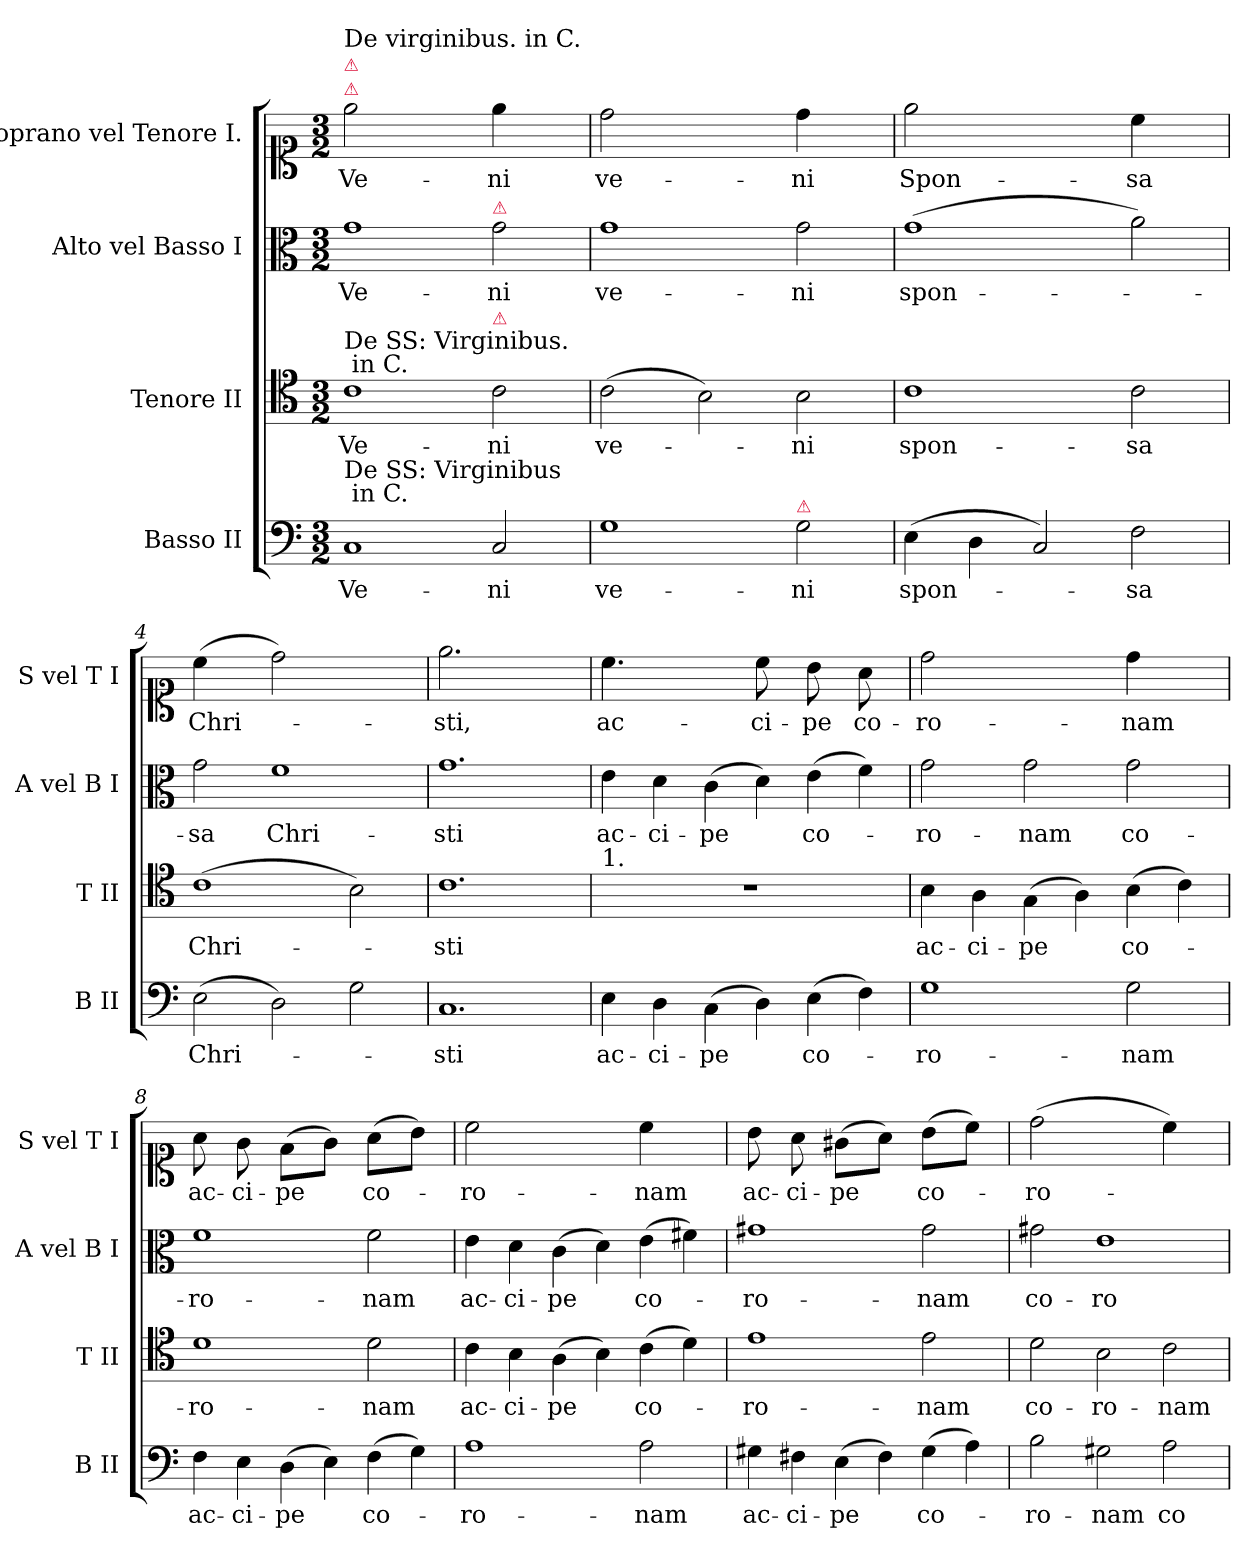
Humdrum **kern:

**kern	**text	**kern	**text	**kern	**text	**kern	**text
*part4	*part4	*part3	*part3	*part2	*part2	*part1	*part1
*staff4	*staff4	*staff3	*staff3	*staff2	*staff2	*staff1	*staff1
*I"Basso II	*	*I"Tenore II	*	*I"Alto vel Basso I	*	*I"Soprano vel Tenore I.	*
*I'B II	*	*I'T II	*	*I'A vel B I	*	*I'S vel T I	*
*clefF4	*	*clefC4	*	*clefC3	*	*clefC1	*
*k[]	*	*k[]	*	*k[]	*	*k[]	*
*M3/2	*	*M3/2	*	*M3/2	*	*M3/2	*
=1	=1	=1	=1	=1	=1	=1	=1
!	!	!	!	!	!	!LO:TX:a:color=crimson:t=⚠	!
!	!	!	!	!	!	!LO:TX:a:color=crimson:t=⚠	!
!	!	!	!	!	!	!LO:TX:a:t=De virginibus. in C.	!
!	!	!LO:TX:a:t=De SS&colon; Virginibus. \n in C.	!	!	!	!	!
!LO:TX:a:t=De SS&colon; Virginibus \n in C.	!	!	!	!	!	!	!
!	!	!	!	!	!	!LO:N:vis=2	!
1C	Ve-	1c	Ve-	1g	Ve-	1ee	Ve-
!	!	!	!	!LO:TX:a:color=crimson:t=⚠	!	!	!
!	!	!LO:TX:a:color=crimson:t=⚠	!	!	!	!	!
!	!	!	!	!	!	!LO:N:vis=4	!
2C/	-ni	2c\	-ni	2g\	-ni	2ee\	-ni
=2	=2	=2	=2	=2	=2	=2	=2
!	!	!	!	!	!	!LO:N:vis=2	!
1G	ve-	(2c\	ve-	1g	ve-	1dd	ve-
.	.	2B\)	.	.	.	.	.
!LO:TX:a:color=crimson:t=⚠	!	!	!	!	!	!	!
!	!	!	!	!	!	!LO:N:vis=4	!
2G\	-ni	2B\	-ni	2g\	-ni	2dd\	-ni
=3	=3	=3	=3	=3	=3	=3	=3
!	!	!	!	!	!	!LO:N:vis=2	!
(4E\	spon-	1c	spon-	(1g	spon-	1ee	Spon-
4D\	.	.	.	.	.	.	.
2C/)	.	.	.	.	.	.	.
!	!	!	!	!	!	!LO:N:vis=4	!
2F\	-sa	2c\	-sa	2a\)	.	2cc\	-sa
=4	=4	=4	=4	=4	=4	=4	=4
!	!	!	!	!	!	!LO:N:vis=4	!
(2E\	Chri-	(1c	Chri-	2g\	-sa	(2cc\	Chri-
!	!	!	!	!	!	!LO:N:vis=2	!
2D\)	.	.	.	1f	Chri-	1dd)	.
2G\	.	2B\)	.	.	.	.	.
=5	=5	=5	=5	=5	=5	=5	=5
!	!	!	!	!	!	!LO:N:vis=2.	!
1.C	-sti	1.c	-sti	1.g	-sti	1.ee	-sti,
=6	=6	=6	=6	=6	=6	=6	=6
!	!	!LO:TX:a:t=1.	!	!	!	!	!
!	!	!	!	!	!	!LO:N:vis=4.	!
4E\	ac-	1.r	.	4e\	ac-	2.cc\	ac-
4D\	-ci-	.	.	4d\	-ci-	.	.
(4C\	-pe	.	.	(4c\	-pe	.	.
!	!	!	!	!	!	!LO:N:vis=8	!
4D\)	.	.	.	4d\)	.	4cc\	-ci-
!	!	!	!	!	!	!LO:N:vis=8	!
(4E\	co-	.	.	(4e\	co-	4b\	-pe
!	!	!	!	!	!	!LO:N:vis=8	!
4F\)	.	.	.	4f\)	.	4a\	co-
=7	=7	=7	=7	=7	=7	=7	=7
!	!	!	!	!	!	!LO:N:vis=2	!
1G	-ro-	4B\	ac-	2g\	-ro-	1dd	-ro-
.	.	4A\	-ci-	.	.	.	.
.	.	(4G\	-pe	2g\	-nam	.	.
.	.	4A\)	.	.	.	.	.
!	!	!	!	!	!	!LO:N:vis=4	!
2G\	-nam	(4B\	co-	2g\	co-	2dd\	-nam
.	.	4c\)	.	.	.	.	.
=8	=8	=8	=8	=8	=8	=8	=8
!	!	!	!	!	!	!LO:N:vis=8	!
4F\	ac-	1d	-ro-	1f	-ro-	4a\	ac-
!	!	!	!	!	!	!LO:N:vis=8	!
4E\	-ci-	.	.	.	.	4g\	-ci-
!	!	!	!	!	!	!LO:N:vis=8	!
(4D\	-pe	.	.	.	.	(4f\L	-pe
!	!	!	!	!	!	!LO:N:vis=8	!
4E\)	.	.	.	.	.	4g\J)	.
!	!	!	!	!	!	!LO:N:vis=8	!
(4F\	co-	2d\	-nam	2f\	-nam	(4a\L	co-
!	!	!	!	!	!	!LO:N:vis=8	!
4G\)	.	.	.	.	.	4b\J)	.
=9	=9	=9	=9	=9	=9	=9	=9
!	!	!	!	!	!	!LO:N:vis=2	!
1A	-ro-	4c\	ac-	4e\	ac-	1cc	-ro-
.	.	4B\	-ci-	4d\	-ci-	.	.
.	.	(4A\	-pe	(4c\	-pe	.	.
.	.	4B\)	.	4d\)	.	.	.
!	!	!	!	!	!	!LO:N:vis=4	!
2A\	-nam	(4c\	co-	(4e\	co-	2cc\	-nam
.	.	4d\)	.	4f#X\)	.	.	.
=10	=10	=10	=10	=10	=10	=10	=10
!	!	!	!	!	!	!LO:N:vis=8	!
4G#X\	ac-	1e	-ro-	1g#X	-ro-	4b\	ac-
!	!	!	!	!	!	!LO:N:vis=8	!
4F#X\	-ci-	.	.	.	.	4a\	-ci-
!	!	!	!	!	!	!LO:N:vis=8	!
(4E\	-pe	.	.	.	.	(4g#X\L	-pe
!	!	!	!	!	!	!LO:N:vis=8	!
4F#\)	.	.	.	.	.	4a\J)	.
!	!	!	!	!	!	!LO:N:vis=8	!
(4G#\	co-	2e\	-nam	2g#\	-nam	(4b\L	co-
!	!	!	!	!	!	!LO:N:vis=8	!
4A\)	.	.	.	.	.	4cc\J)	.
=11	=11	=11	=11	=11	=11	=11	=11
!	!	!	!	!	!	!LO:N:vis=2	!
2B\	-ro-	2d\	co-	2g#X\	co-	(1dd	-ro-
2G#X\	-nam	2B\	-ro-	1e	-ro-	.	.
!	!	!	!	!	!	!LO:N:vis=4	!
2A\	co-	2c\	-nam	.	.	2cc\)	.
=	=	=	=	=	=	=	=
*-	*-	*-	*-	*-	*-	*-	*-
